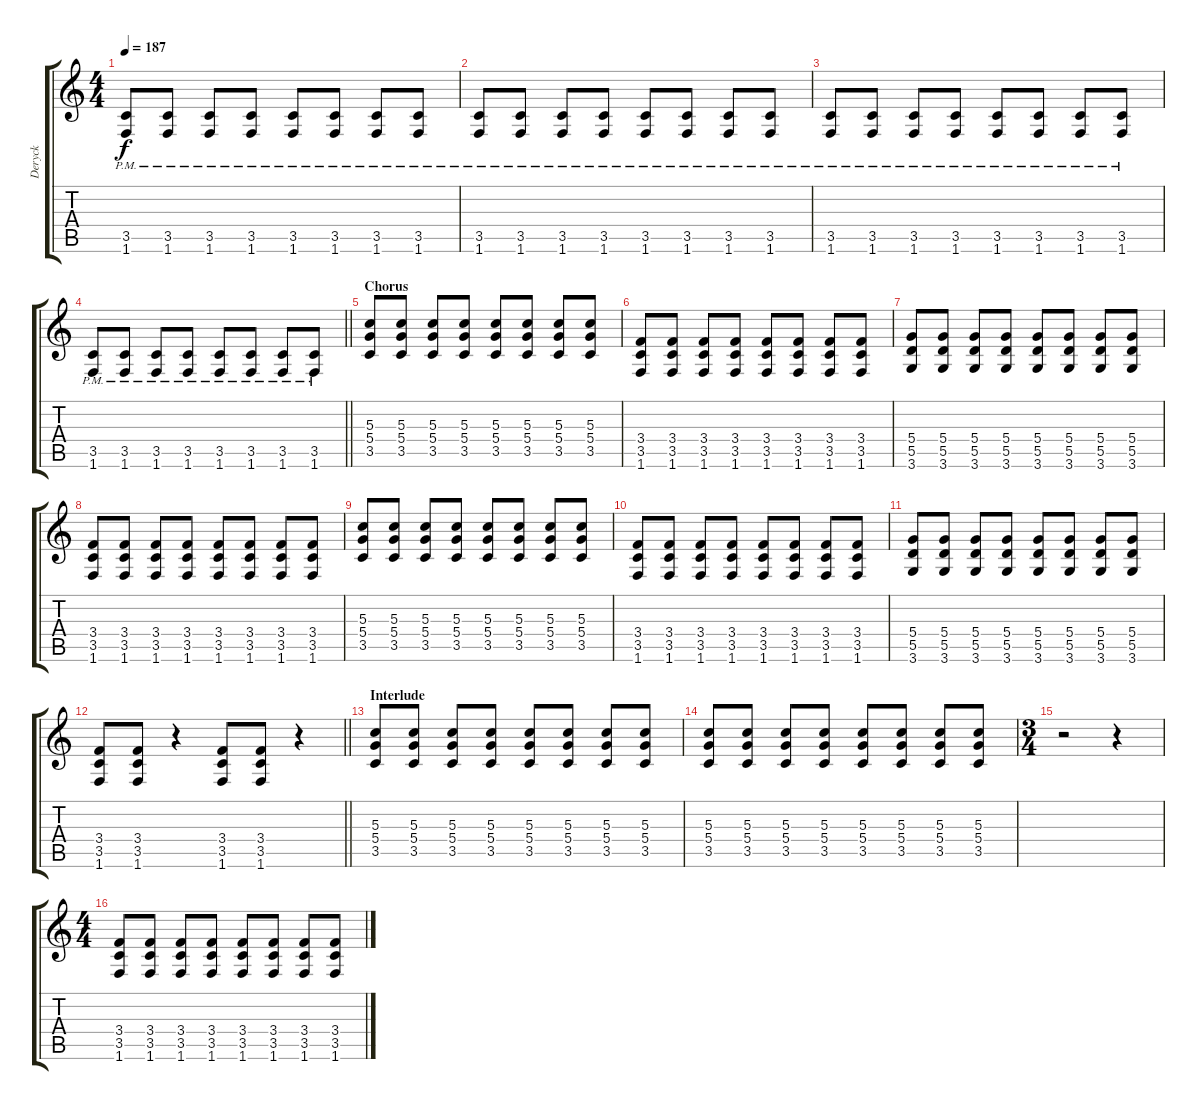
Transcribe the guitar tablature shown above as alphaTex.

\track ("Deryck" "Deryck") {instrument distortionguitar}
\staff {score tabs}
\tuning (E4 B3 G3 D3 A2 E2) {hide}
\ts (4 4)
\tempo 187
\clef g2
\ks c
(3.5{pm} 1.6{pm}).8{dy f} (3.5{pm} 1.6{pm}).8 (3.5{pm} 1.6{pm}).8 (3.5{pm} 1.6{pm}).8 (3.5{pm} 1.6{pm}).8 (3.5{pm} 1.6{pm}).8 (3.5{pm} 1.6{pm}).8 (3.5{pm} 1.6{pm}).8 |
(3.5{pm} 1.6{pm}).8 (3.5{pm} 1.6{pm}).8 (3.5{pm} 1.6{pm}).8 (3.5{pm} 1.6{pm}).8 (3.5{pm} 1.6{pm}).8 (3.5{pm} 1.6{pm}).8 (3.5{pm} 1.6{pm}).8 (3.5{pm} 1.6{pm}).8 |
(3.5{pm} 1.6{pm}).8 (3.5{pm} 1.6{pm}).8 (3.5{pm} 1.6{pm}).8 (3.5{pm} 1.6{pm}).8 (3.5{pm} 1.6{pm}).8 (3.5{pm} 1.6{pm}).8 (3.5{pm} 1.6{pm}).8 (3.5{pm} 1.6{pm}).8 |
\barLineRight lightlight
(3.5{pm} 1.6{pm}).8 (3.5{pm} 1.6{pm}).8 (3.5{pm} 1.6{pm}).8 (3.5{pm} 1.6{pm}).8 (3.5{pm} 1.6{pm}).8 (3.5{pm} 1.6{pm}).8 (3.5{pm} 1.6{pm}).8 (3.5{pm} 1.6{pm}).8 |
\section ("" "Chorus")
(5.3 5.4 3.5).8 (5.3 5.4 3.5).8 (5.3 5.4 3.5).8 (5.3 5.4 3.5).8 (5.3 5.4 3.5).8 (5.3 5.4 3.5).8 (5.3 5.4 3.5).8 (5.3 5.4 3.5).8 |
(3.4 3.5 1.6).8 (3.4 3.5 1.6).8 (3.4 3.5 1.6).8 (3.4 3.5 1.6).8 (3.4 3.5 1.6).8 (3.4 3.5 1.6).8 (3.4 3.5 1.6).8 (3.4 3.5 1.6).8 |
(5.4 5.5 3.6).8 (5.4 5.5 3.6).8 (5.4 5.5 3.6).8 (5.4 5.5 3.6).8 (5.4 5.5 3.6).8 (5.4 5.5 3.6).8 (5.4 5.5 3.6).8 (5.4 5.5 3.6).8 |
(3.4 3.5 1.6).8 (3.4 3.5 1.6).8 (3.4 3.5 1.6).8 (3.4 3.5 1.6).8 (3.4 3.5 1.6).8 (3.4 3.5 1.6).8 (3.4 3.5 1.6).8 (3.4 3.5 1.6).8 |
(5.3 5.4 3.5).8 (5.3 5.4 3.5).8 (5.3 5.4 3.5).8 (5.3 5.4 3.5).8 (5.3 5.4 3.5).8 (5.3 5.4 3.5).8 (5.3 5.4 3.5).8 (5.3 5.4 3.5).8 |
(3.4 3.5 1.6).8 (3.4 3.5 1.6).8 (3.4 3.5 1.6).8 (3.4 3.5 1.6).8 (3.4 3.5 1.6).8 (3.4 3.5 1.6).8 (3.4 3.5 1.6).8 (3.4 3.5 1.6).8 |
(5.4 5.5 3.6).8 (5.4 5.5 3.6).8 (5.4 5.5 3.6).8 (5.4 5.5 3.6).8 (5.4 5.5 3.6).8 (5.4 5.5 3.6).8 (5.4 5.5 3.6).8 (5.4 5.5 3.6).8 |
\barLineRight lightlight
(3.4 3.5 1.6).8 (3.4 3.5 1.6).8 r.4 (3.4 3.5 1.6).8 (3.4 3.5 1.6).8 r.4 |
\section ("" "Interlude")
(5.3 5.4 3.5).8 (5.3 5.4 3.5).8 (5.3 5.4 3.5).8 (5.3 5.4 3.5).8 (5.3 5.4 3.5).8 (5.3 5.4 3.5).8 (5.3 5.4 3.5).8 (5.3 5.4 3.5).8 |
(5.3 5.4 3.5).8 (5.3 5.4 3.5).8 (5.3 5.4 3.5).8 (5.3 5.4 3.5).8 (5.3 5.4 3.5).8 (5.3 5.4 3.5).8 (5.3 5.4 3.5).8 (5.3 5.4 3.5).8 |
\ts (3 4)
r.2 r.4 |
\ts (4 4)
(3.4 3.5 1.6).8 (3.4 3.5 1.6).8 (3.4 3.5 1.6).8 (3.4 3.5 1.6).8 (3.4 3.5 1.6).8 (3.4 3.5 1.6).8 (3.4 3.5 1.6).8 (3.4 3.5 1.6).8
